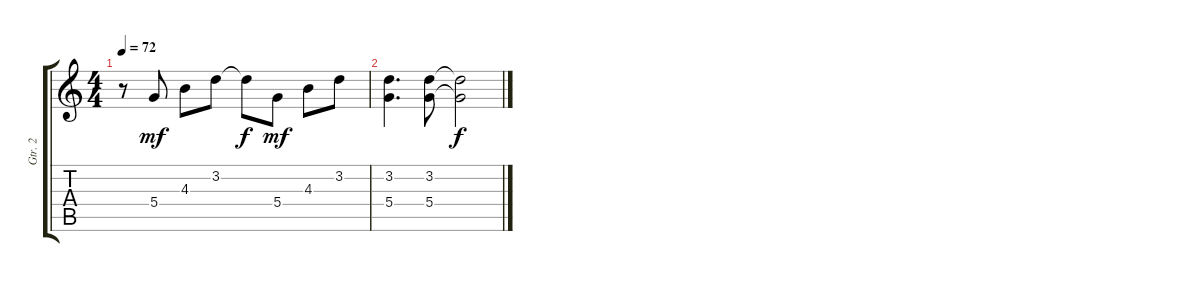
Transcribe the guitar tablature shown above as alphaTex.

\track ("Gtr. 2" "Gtr. 2") {instrument acousticguitarsteel}
\staff {score tabs}
\tuning (E4 B3 G3 D3 A2 E2) {hide}
\ts (4 4)
\tempo 72
\clef g2
\ks c
r.8{dy mf} 5.4.8 4.3.8 3.2.8 3.2{t}.8{dy f} 5.4.8{dy mf} 4.3.8 3.2.8 |
(3.2 5.4).4{d} (3.2 5.4).8 (3.2{t} 5.4{t}).2{dy f}
